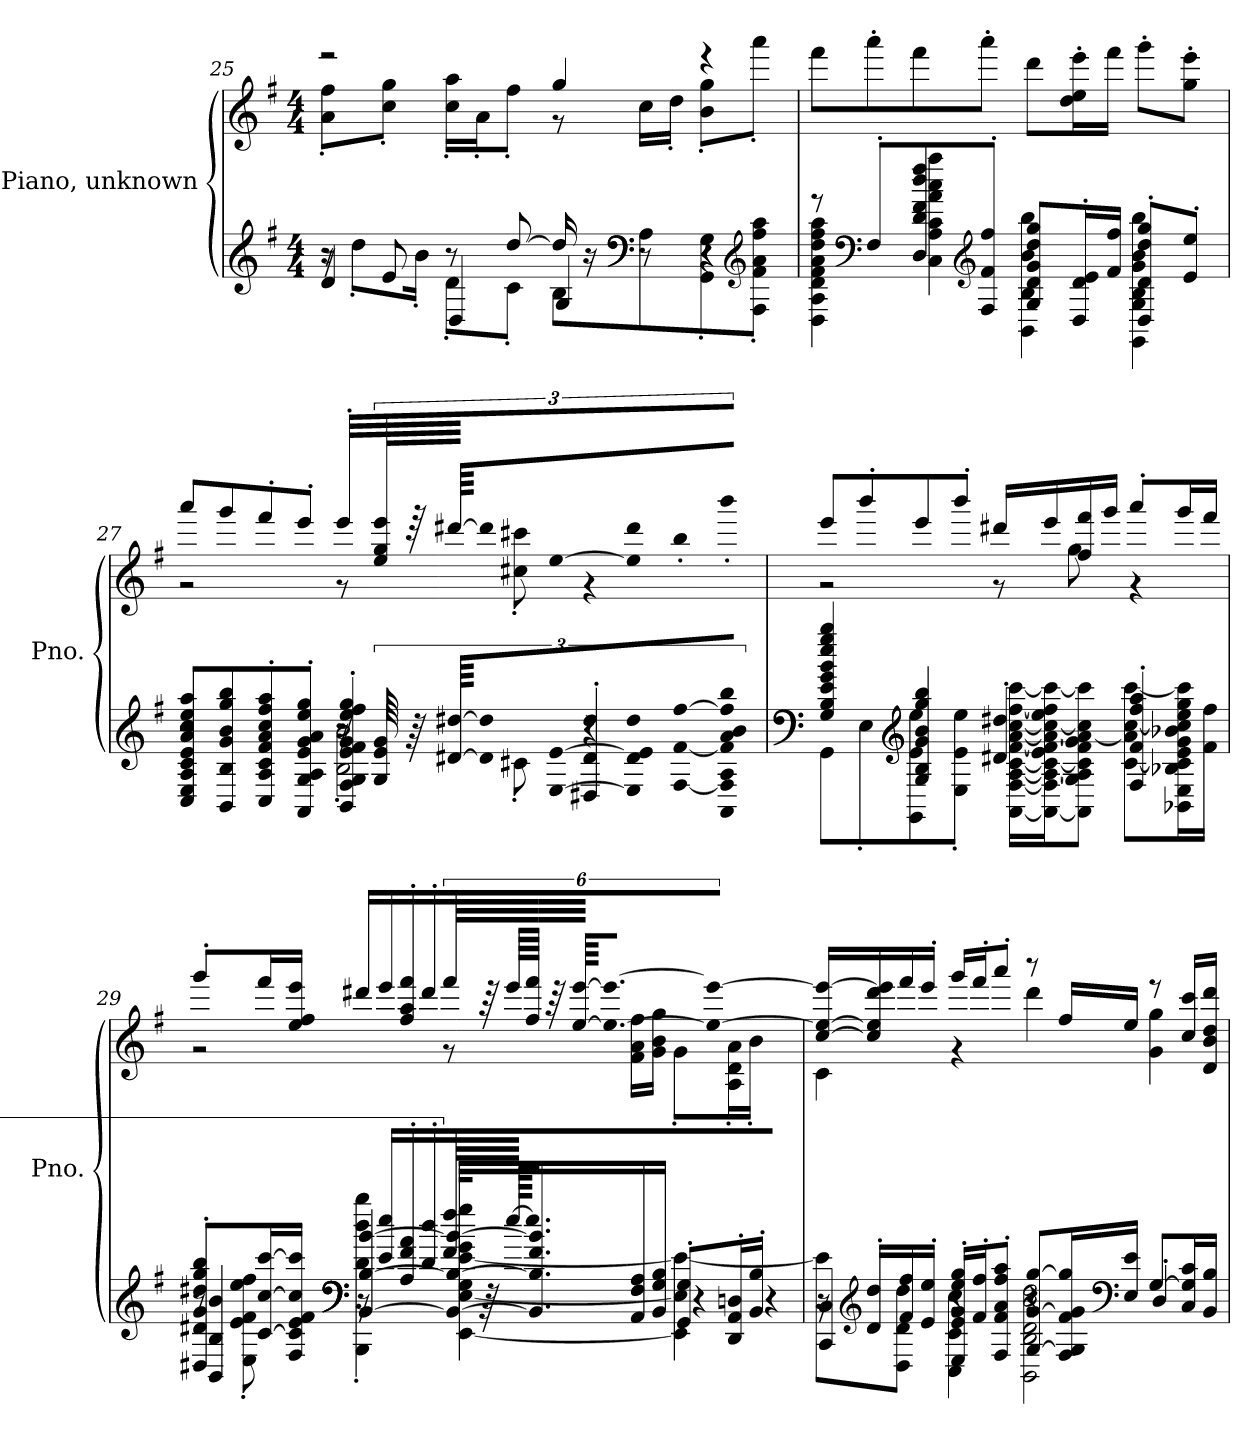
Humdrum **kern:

**kern	**kern
*part1	*part1
*staff2	*staff1
*I"Piano, unknown	*
*I'Pno.	*
!!LO:LB:g=z
*clefG2	*clefG2
*k[f#]	*k[f#]
*M4/4	*M4/4
=25	=25
*^	*^
*	*^	*	*
8r	16r	4d/	2r	8a\' 8ff#\'L
.	8dd'\L	.	.	.
8e/	.	.	.	8cc\' 8gg\'J
.	16b'\Jk	.	.	.
8r	8d'\L	4D/	.	16cc\' 16aa\'LL
.	.	.	.	16a'\J
[8dd/	8c'\J	.	.	8ff#'\J
16dd/]	8B\L	4G/	4gg/	8r
16r	.	.	.	.
*clefF4	*	*	*	*
8r	8A\	.	.	16cc\LL
.	.	.	.	16dd'\JJ
4r	8GG\' 8G\'	4r	4r	8b\' 8gg\'L
*clefG2	*	*	*	*
.	8F#\' 8f#\' 8a\' 8ff#\' 8aa\'J	.	.	8aaa'\J
*	*v	*v	*	*
*	*	*v	*v
=26	=26	=26
8r	4D\ 4A\ 4d\ 4f#\ 4a\ 4dd\ 4ff#\ 4aa\	8fff#\L
*clefF4	*	*
8F#'/L	.	8aaa'\
8D/ 8d/ 8f#/ 8dd/ 8ff#/	4C\ 4A\ 4c\ 4a\ 4cc\ 4aa\	8fff#\
*clefG2	*	*
8F#/' 8f#/' 8ff#/'J	.	8aaa'\J
8G/ 8d/ 8g/ 8dd/ 8gg/L	4BB\ 4B\ 4b\ 4bb\	8ddd\L
16D/' 16d/' 16e/'L	.	16dd\' 16ee\' 16eee\'L
16f#/ 16ff#/JJ	.	16fff#\JJ
8D/' 8d/' 8dd/' 8gg/'L	4GG\ 4G\ 4B\ 4g\ 4b\ 4bb\	8ggg'\L
8e/' 8ee/'J	.	8gg\' 8eee\'J
!!LO:LB:g=z
=27	=27	=27
*^	*^	*^
8C/ 8E/ 8A/ 8c/ 8e/ 8a/ 8cc/ 8ee/ 8aa/L	2r	2r	2r	8aaa/L	2r
8BB/ 8B/ 8g/ 8b/ 8gg/ 8bb/	.	.	.	8ggg/	.
8C/' 8A/' 8c/' 8f#/' 8a/' 8cc/' 8ff#/' 8aa/'	.	.	.	8fff#'/	.
8AA/' 8G/' 8A/' 8e/' 8g/' 8a/' 8ee/' 8gg/'J	.	.	.	8eee'/J	.
32r	2B\' 2b\'	4BB/' 4F#/' 4G/' 4e/' 4f#/' 4g/' 4ee/' 4ff#/' 4gg/'	8r	32eee'/LLL	8r
96G/ 96e/ 96g/	.	.	.	96ee/ 96gg/ 96eee/JJJk	.
96r	.	.	.	96r	.
[96d#X/ [96dd#X/KKLL	.	.	.	[96ddd#X/KKLL	.
16d#/] 16dd#/]	.	.	.	16ddd#/]	.
[16E/ [16e/	.	.	8c#X'\	[16ee/	8cc#X\' 8ccc#X\'
16E/] 16d#/ 16e/] 16dd#/J	.	.	.	16ee/] 16ddd#/J	.
[8F#/ [8f#/ [8ff#/	.	4D#X/' 4d#/' 4dd#/'	4r	8bb'/	4r
8AA/ 8F#/] 8A/ 8f#/] 8a/ 8b/ 8ff#/] 8bb/J	.	.	.	8bbb'/J	.
*v	*v	*v	*v	*	*
!!LO:LB:g=z	!!
=28	=28	=28
*clefF4	*	*
*^	*	*
4G/ 4B/ 4e/ 4g/ 4b/ 4ee/ 4gg/ 4bb/	8GG\L	8eee/L	2r
.	8E'\	8bbb'/	.
*clefG2	*	*	*
4G/ 4B/ 4g/ 4b/ 4gg/ 4bb/	8GG\ 8e\ 8ee\	8eee/	.
.	8E\' 8e\' 8ee\'J	8bbb'/J	.
4d#X/' 4dd#X/'	[16AA\ [16F#\ [16A\ [16c\ [16f#\ [16a\ [16cc\ [16ff#\ [16ccc\LL	16ddd#X/LL	8r
.	16AA\_ 16F#\] 16A\_ 16c\_ 16e\ 16f#\] 16a\_ 16cc\_ 16ee\ 16ff#\] 16ccc\_J	16eee/	.
.	8AA\] 8G\ 8A\] 8c\] 8f#\ 8g\ 8a\_ 8cc\] 8ccc\]J	16ff#/ 16fff#/	8gg\
.	.	16ggg/JJ	.
4F#/' 4f#/' 4ff#/' 4aa/'	[8c\ 8a\] [8cc\ [8ccc\L	8aaa'/L	4r
.	16BB-X\ 16E\ 16B-X\ 16c\] 16e\ 16g\ 16b-X\ 16cc\] 16ee\ 16gg\ 16ccc\]L	16ggg/L	.
.	16f#\ 16ff#\JJ	16fff#/JJ	.
!!LO:LB:g=z	!!
=29	=29	=29	=29
*	*^	*	*
8D#X/' 8d#X/' 8g/' 8dd#X/' 8gg/' 8bb/'L	8r	4BB/ 4B/ 4b/	8ggg'/L	2r
[16c/ [16cc/ [16ccc/L	8E\' 8e\' 8f#\' 8ee\' 8ff#\'	.	16fff#/L	.
16F#/ 16c/] 16e/ 16f#/ 16cc/] 16ccc/]JJ	.	.	16ee/ 16ff#/ 16eee/JJ	.
*clefF4	*	*	*	*
16r	4BBB\' 4d#\' 4dd#\' 4bb\'	[4BB/ [4B/ [4b/	16ddd#X/LL	.
16e/ 16ee/LL	.	.	16eee/	.
16A/' 16f#/' 16a/'	.	.	16ff#/' 16aa/' 16fff#/'	.
16d#/' 16dd#/'	.	.	16ddd#'/	.
96f#/ 96ff#/JJkk	[4EE\ [4E\ 4G\ [4e\ 4g\ 4gg\	32BB/_ 32B/_ 32b/_KLL	96fff#/JJkk	8r
96r	.	.	96r	.
[96ee/KKLL	.	.	96eee/LLLL	.
16.ee/JJ]	.	16.BB/] 16.B/] 16.f#/ 16.b/]	96ff#/ 96fff#/JJJJ	.
.	.	.	96r	.
.	.	.	[96ee/ [96eee/KKKL	.
.	.	.	8.ee/_ 8.eee/_J	.
8r	.	16AA/ 16F#/ 16A/	.	16f#\ 16a\ 16ff#\LL
.	.	16BB/ 16G/ 16B/JJ	.	16g\ 16b\ 16gg\JJ
4r	4EE\] 4E\] 4e\_	8GG/' 8G/'L	4ee/_ 4eee/_	8g'\L
.	.	16DD/' 16AA/' 16Dn/'L	.	16A\' 16d\' 16a\'L
.	.	16BB/' 16B/'JJ	.	16b'\JJ
!!LO:LB:g=z	!!
=30	=30	=30	=30	=30
16r	8e\L]	4CC/ 4C/	[16cc/ 16ee/_ 16eee/_LL	4c\
*clefG2	*	*	*	*
16d/' 16dd/'LL	.	.	16cc/] 16ee/] 16ddd/ 16eee/]	.
16f#/ 16ff#/	8D\ 8d\ 8dd\J	.	16fff#/	.
16e/' 16ee/'JJ	.	.	16eee'/JJ	.
16E/' 16e/' 16g/' 16ee/' 16gg/'LL	4C\ 4c\ 4cc\	4r	16ggg/LL	4r
16f#/' 16ff#/'J	.	.	16fff#'/J	.
8F#/' 8f#/' 8a/' 8ff#/' 8aa/'J	.	.	8aaa'/J	.
[8G/ [8g/ [8gg/L	2BB\ 2B\ 2d\ 2b\ 2dd\	4r	8r	4ddd\
16F#/ 16G/] 16f#/ 16g/] 16gg/]L	.	.	16ff#/LL	.
*clefF4	*	*	*	*
16E/ 16e/JJ	.	.	16ee/JJ	.
[8G/L	.	4D'/	8r	4g\ 4gg\
16C/ 16G/] 16c/L	.	.	16cc/ 16ccc/LL	.
16BB/ 16B/JJ	.	.	16d/ 16b/ 16dd/ 16ddd/JJ	.
*v	*v	*v	*	*
*	*v	*v
=	=
*-	*-
